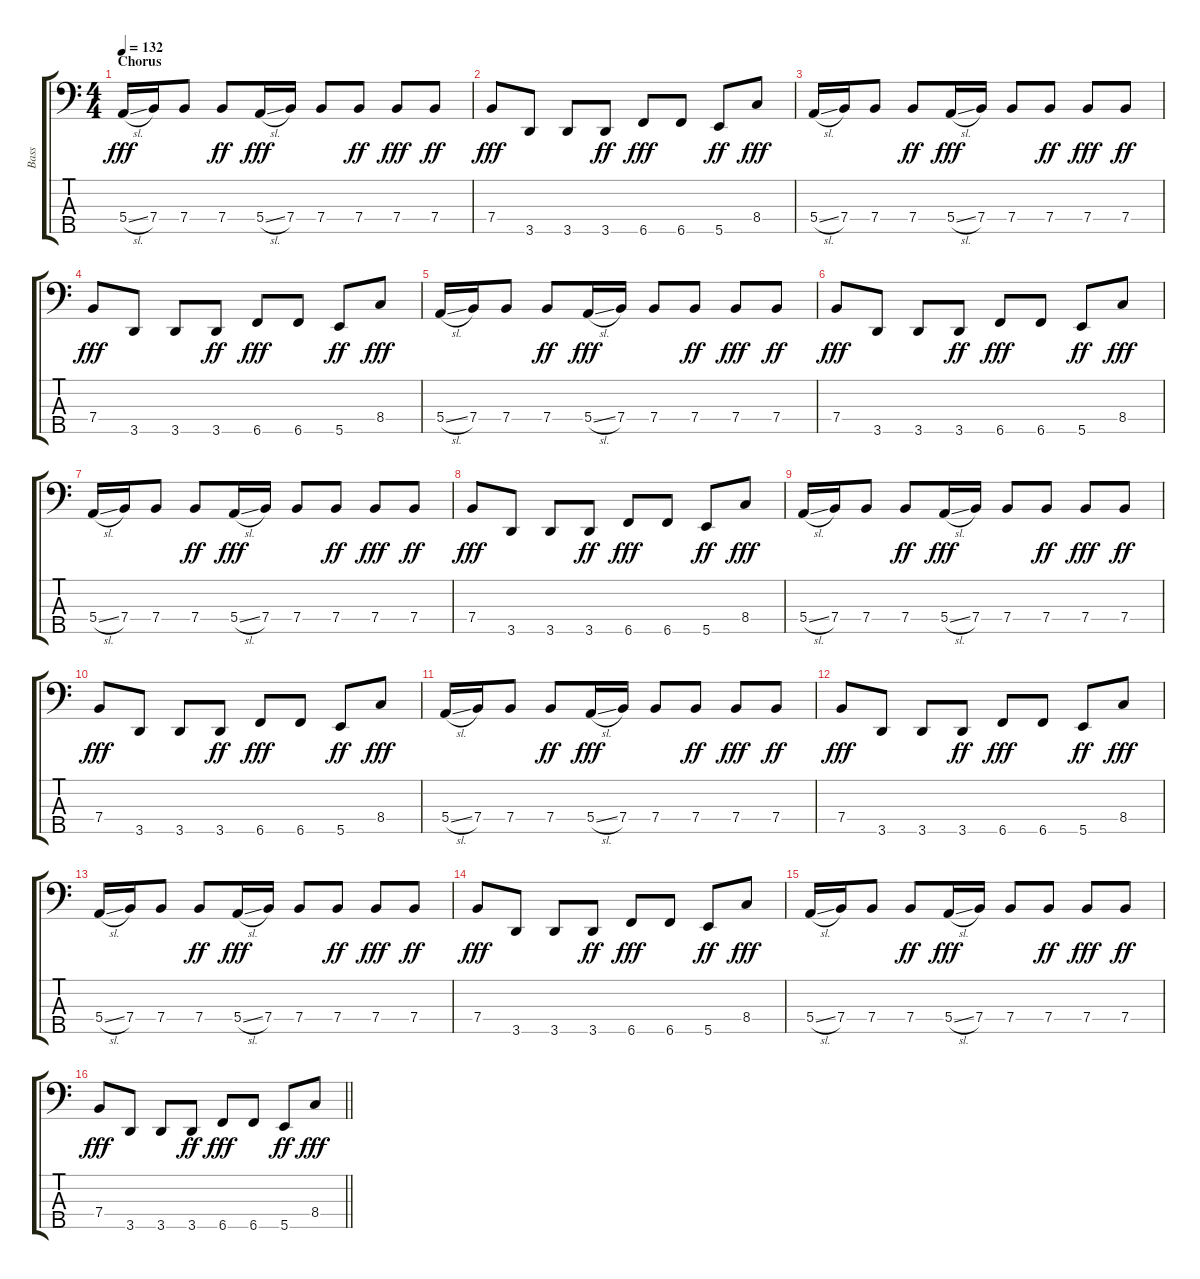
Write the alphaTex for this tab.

\track ("Bass" "Bass") {instrument electricbasspick}
\staff {score tabs}
\tuning (G2 D2 A1 E1 B0) {hide}
\ts (4 4)
\section ("" "Chorus")
\tempo 132
\clef f4
\ks c
5.4{sl}.16{dy fff} 7.4.16 7.4.8 7.4.8{dy ff} 5.4{sl}.16{dy fff} 7.4.16 7.4.8 7.4.8{dy ff} 7.4.8{dy fff} 7.4.8{dy ff} |
7.4.8{dy fff} 3.5.8 3.5.8 3.5.8{dy ff} 6.5.8{dy fff} 6.5.8 5.5.8{dy ff} 8.4.8{dy fff} |
5.4{sl}.16 7.4.16 7.4.8 7.4.8{dy ff} 5.4{sl}.16{dy fff} 7.4.16 7.4.8 7.4.8{dy ff} 7.4.8{dy fff} 7.4.8{dy ff} |
7.4.8{dy fff} 3.5.8 3.5.8 3.5.8{dy ff} 6.5.8{dy fff} 6.5.8 5.5.8{dy ff} 8.4.8{dy fff} |
5.4{sl}.16 7.4.16 7.4.8 7.4.8{dy ff} 5.4{sl}.16{dy fff} 7.4.16 7.4.8 7.4.8{dy ff} 7.4.8{dy fff} 7.4.8{dy ff} |
7.4.8{dy fff} 3.5.8 3.5.8 3.5.8{dy ff} 6.5.8{dy fff} 6.5.8 5.5.8{dy ff} 8.4.8{dy fff} |
5.4{sl}.16 7.4.16 7.4.8 7.4.8{dy ff} 5.4{sl}.16{dy fff} 7.4.16 7.4.8 7.4.8{dy ff} 7.4.8{dy fff} 7.4.8{dy ff} |
7.4.8{dy fff} 3.5.8 3.5.8 3.5.8{dy ff} 6.5.8{dy fff} 6.5.8 5.5.8{dy ff} 8.4.8{dy fff} |
5.4{sl}.16 7.4.16 7.4.8 7.4.8{dy ff} 5.4{sl}.16{dy fff} 7.4.16 7.4.8 7.4.8{dy ff} 7.4.8{dy fff} 7.4.8{dy ff} |
7.4.8{dy fff} 3.5.8 3.5.8 3.5.8{dy ff} 6.5.8{dy fff} 6.5.8 5.5.8{dy ff} 8.4.8{dy fff} |
5.4{sl}.16 7.4.16 7.4.8 7.4.8{dy ff} 5.4{sl}.16{dy fff} 7.4.16 7.4.8 7.4.8{dy ff} 7.4.8{dy fff} 7.4.8{dy ff} |
7.4.8{dy fff} 3.5.8 3.5.8 3.5.8{dy ff} 6.5.8{dy fff} 6.5.8 5.5.8{dy ff} 8.4.8{dy fff} |
5.4{sl}.16 7.4.16 7.4.8 7.4.8{dy ff} 5.4{sl}.16{dy fff} 7.4.16 7.4.8 7.4.8{dy ff} 7.4.8{dy fff} 7.4.8{dy ff} |
7.4.8{dy fff} 3.5.8 3.5.8 3.5.8{dy ff} 6.5.8{dy fff} 6.5.8 5.5.8{dy ff} 8.4.8{dy fff} |
5.4{sl}.16 7.4.16 7.4.8 7.4.8{dy ff} 5.4{sl}.16{dy fff} 7.4.16 7.4.8 7.4.8{dy ff} 7.4.8{dy fff} 7.4.8{dy ff} |
\barLineRight lightlight
7.4.8{dy fff} 3.5.8 3.5.8 3.5.8{dy ff} 6.5.8{dy fff} 6.5.8 5.5.8{dy ff} 8.4.8{dy fff}
